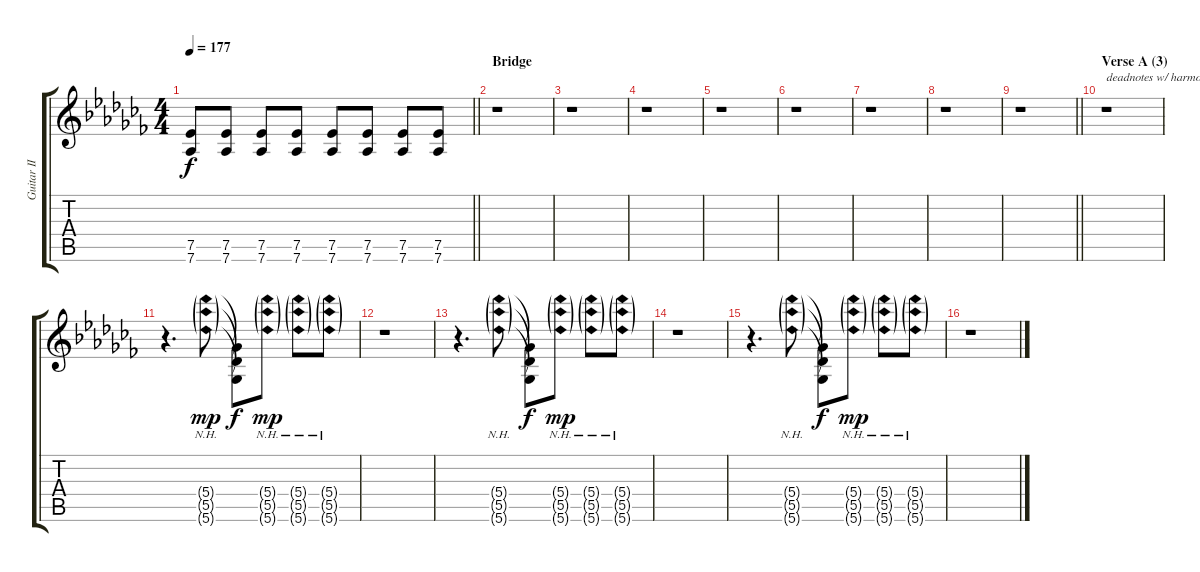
\track ("Guitar II" "Guitar II") {instrument distortionguitar}
\staff {score tabs}
\tuning (Eb4 Bb3 Gb3 Db3 Ab2 Db2) {hide}
\ts (4 4)
\tempo 177
\clef g2
\barLineRight lightlight
\ks abminor
(7.5 7.6).8{dy f} (7.5 7.6).8 (7.5 7.6).8 (7.5 7.6).8 (7.5 7.6).8 (7.5 7.6).8 (7.5 7.6).8 (7.5 7.6).8 |
\section ("" "Bridge")
r.1 |
r.1 |
r.1 |
r.1 |
r.1 |
r.1 |
r.1 |
\barLineRight lightlight
r.1 |
\section ("" "Verse A (3)")
r.1{txt "deadnotes w/ harmonics ->"} |
r.4{d} (5.4{nh g} 5.5{nh g} 5.6{nh g}).8{dy mp} (5.4{t} 5.5{t} 5.6{t}).8{dy f} (5.4{nh g} 5.5{nh g} 5.6{nh g}).8{dy mp} (5.4{nh g} 5.5{nh g} 5.6{nh g}).8 (5.4{nh g} 5.5{nh g} 5.6{nh g}).8 |
r.1 |
r.4{d} (5.4{nh g} 5.5{nh g} 5.6{nh g}).8 (5.4{t} 5.5{t} 5.6{t}).8{dy f} (5.4{nh g} 5.5{nh g} 5.6{nh g}).8{dy mp} (5.4{nh g} 5.5{nh g} 5.6{nh g}).8 (5.4{nh g} 5.5{nh g} 5.6{nh g}).8 |
r.1 |
r.4{d} (5.4{nh g} 5.5{nh g} 5.6{nh g}).8 (5.4{t} 5.5{t} 5.6{t}).8{dy f} (5.4{nh g} 5.5{nh g} 5.6{nh g}).8{dy mp} (5.4{nh g} 5.5{nh g} 5.6{nh g}).8 (5.4{nh g} 5.5{nh g} 5.6{nh g}).8 |
r.1
